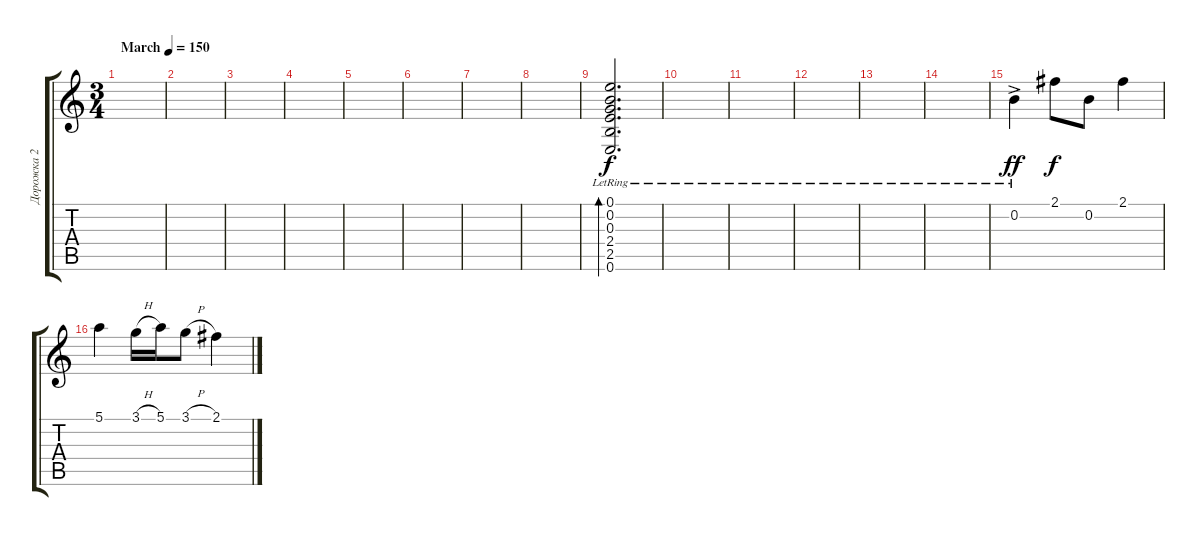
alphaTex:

\track ("Дорожка 2" "Дорожка 2") {instrument acousticguitarsteel}
\staff {score tabs}
\tuning (E4 B3 G3 D3 A2 E2) {hide}
\ts (3 4)
\tempo (150 "March")
\clef g2
\ks c
|
|
|
|
|
|
|
|
(0.1 0.2 0.3 2.4 2.5 0.6{lr}).2{d bd 240} |
|
|
|
|
|
0.2{ac lr}.4{dy ff} 2.1.8{dy f} 0.2.8 2.1.4 |
5.1.4 3.1{h}.16 5.1.16 3.1{h}.8 2.1.4
